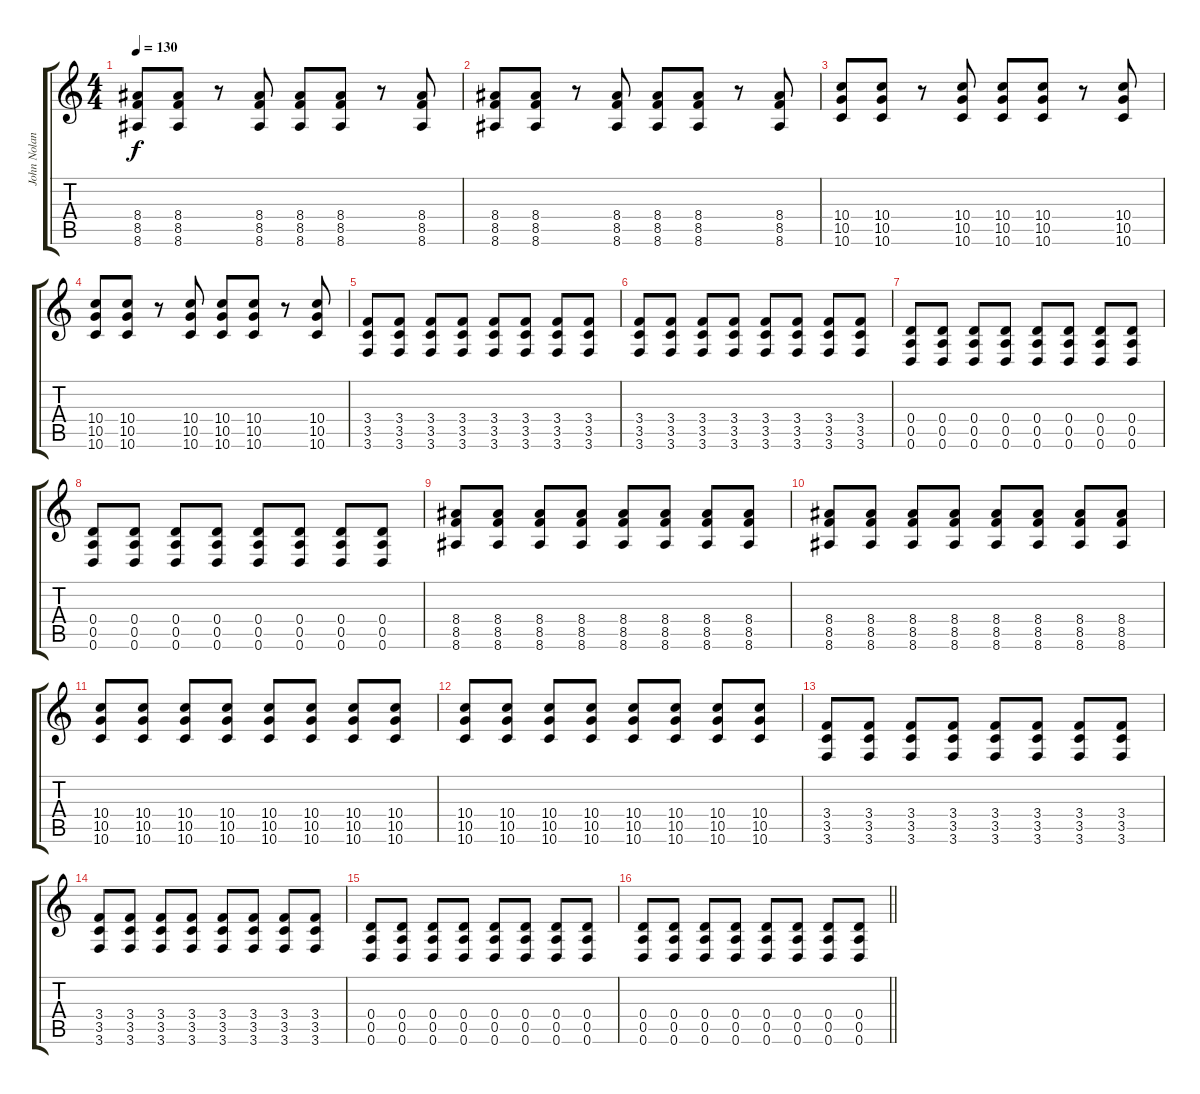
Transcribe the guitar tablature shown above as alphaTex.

\track ("John Nolan-Rhythm Guitar" "John Nolan") {instrument electricguitarclean}
\staff {score tabs}
\tuning (E4 B3 G3 D3 A2 D2) {hide}
\ts (4 4)
\tempo 130
\clef g2
\ks c
(8.4 8.5 8.6).8{dy f} (8.4 8.5 8.6).8 r.8 (8.4 8.5 8.6).8 (8.4 8.5 8.6).8 (8.4 8.5 8.6).8 r.8 (8.4 8.5 8.6).8 |
(8.4 8.5 8.6).8 (8.4 8.5 8.6).8 r.8 (8.4 8.5 8.6).8 (8.4 8.5 8.6).8 (8.4 8.5 8.6).8 r.8 (8.4 8.5 8.6).8 |
(10.4 10.5 10.6).8 (10.4 10.5 10.6).8 r.8 (10.4 10.5 10.6).8 (10.4 10.5 10.6).8 (10.4 10.5 10.6).8 r.8 (10.4 10.5 10.6).8 |
(10.4 10.5 10.6).8 (10.4 10.5 10.6).8 r.8 (10.4 10.5 10.6).8 (10.4 10.5 10.6).8 (10.4 10.5 10.6).8 r.8 (10.4 10.5 10.6).8 |
(3.4 3.5 3.6).8 (3.4 3.5 3.6).8 (3.4 3.5 3.6).8 (3.4 3.5 3.6).8 (3.4 3.5 3.6).8 (3.4 3.5 3.6).8 (3.4 3.5 3.6).8 (3.4 3.5 3.6).8 |
(3.4 3.5 3.6).8 (3.4 3.5 3.6).8 (3.4 3.5 3.6).8 (3.4 3.5 3.6).8 (3.4 3.5 3.6).8 (3.4 3.5 3.6).8 (3.4 3.5 3.6).8 (3.4 3.5 3.6).8 |
(0.4 0.5 0.6).8 (0.4 0.5 0.6).8 (0.4 0.5 0.6).8 (0.4 0.5 0.6).8 (0.4 0.5 0.6).8 (0.4 0.5 0.6).8 (0.4 0.5 0.6).8 (0.4 0.5 0.6).8 |
(0.4 0.5 0.6).8 (0.4 0.5 0.6).8 (0.4 0.5 0.6).8 (0.4 0.5 0.6).8 (0.4 0.5 0.6).8 (0.4 0.5 0.6).8 (0.4 0.5 0.6).8 (0.4 0.5 0.6).8 |
(8.4 8.5 8.6).8 (8.4 8.5 8.6).8 (8.4 8.5 8.6).8 (8.4 8.5 8.6).8 (8.4 8.5 8.6).8 (8.4 8.5 8.6).8 (8.4 8.5 8.6).8 (8.4 8.5 8.6).8 |
(8.4 8.5 8.6).8 (8.4 8.5 8.6).8 (8.4 8.5 8.6).8 (8.4 8.5 8.6).8 (8.4 8.5 8.6).8 (8.4 8.5 8.6).8 (8.4 8.5 8.6).8 (8.4 8.5 8.6).8 |
(10.4 10.5 10.6).8 (10.4 10.5 10.6).8 (10.4 10.5 10.6).8 (10.4 10.5 10.6).8 (10.4 10.5 10.6).8 (10.4 10.5 10.6).8 (10.4 10.5 10.6).8 (10.4 10.5 10.6).8 |
(10.4 10.5 10.6).8 (10.4 10.5 10.6).8 (10.4 10.5 10.6).8 (10.4 10.5 10.6).8 (10.4 10.5 10.6).8 (10.4 10.5 10.6).8 (10.4 10.5 10.6).8 (10.4 10.5 10.6).8 |
(3.4 3.5 3.6).8 (3.4 3.5 3.6).8 (3.4 3.5 3.6).8 (3.4 3.5 3.6).8 (3.4 3.5 3.6).8 (3.4 3.5 3.6).8 (3.4 3.5 3.6).8 (3.4 3.5 3.6).8 |
(3.4 3.5 3.6).8 (3.4 3.5 3.6).8 (3.4 3.5 3.6).8 (3.4 3.5 3.6).8 (3.4 3.5 3.6).8 (3.4 3.5 3.6).8 (3.4 3.5 3.6).8 (3.4 3.5 3.6).8 |
(0.4 0.5 0.6).8 (0.4 0.5 0.6).8 (0.4 0.5 0.6).8 (0.4 0.5 0.6).8 (0.4 0.5 0.6).8 (0.4 0.5 0.6).8 (0.4 0.5 0.6).8 (0.4 0.5 0.6).8 |
\barLineRight lightlight
(0.4 0.5 0.6).8 (0.4 0.5 0.6).8 (0.4 0.5 0.6).8 (0.4 0.5 0.6).8 (0.4 0.5 0.6).8 (0.4 0.5 0.6).8 (0.4 0.5 0.6).8 (0.4 0.5 0.6).8
